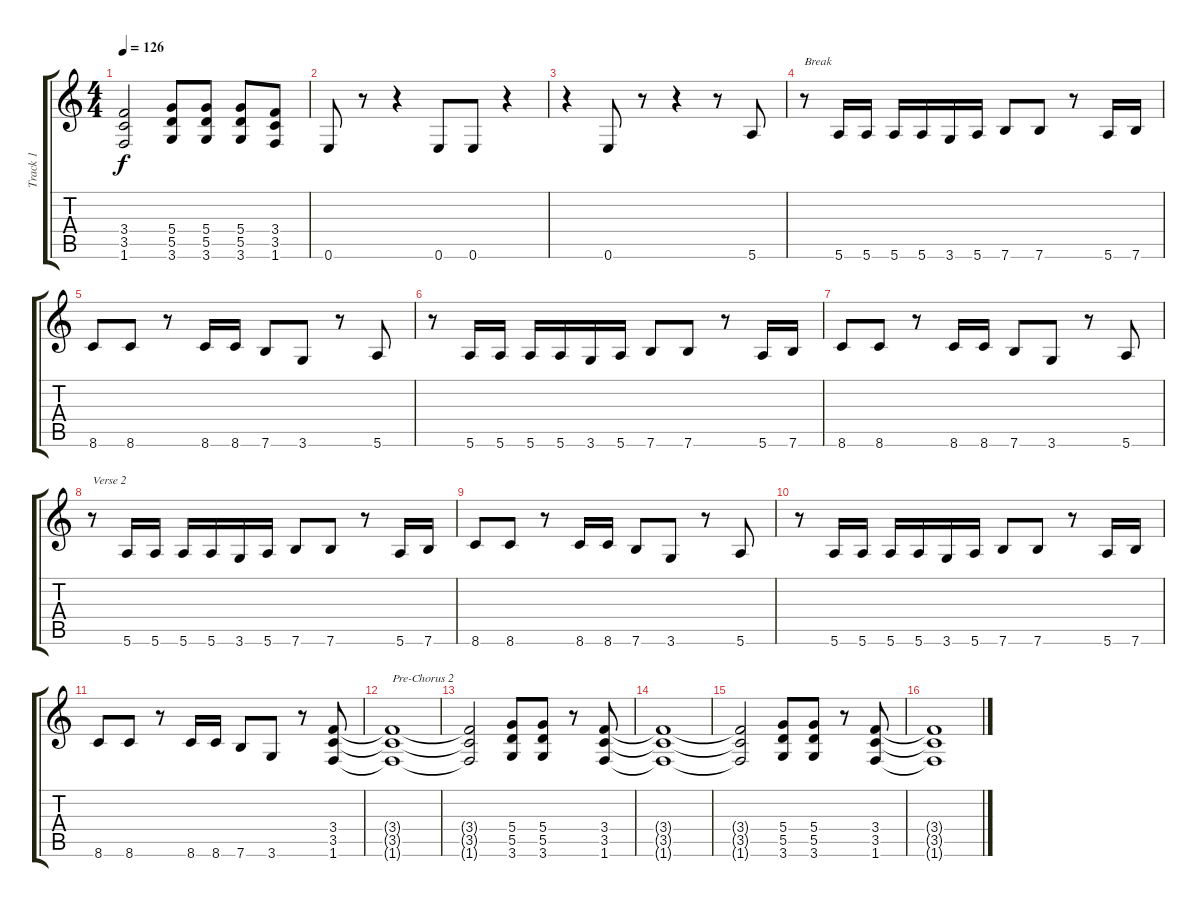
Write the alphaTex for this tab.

\track ("Track 1" "Track 1") {instrument overdrivenguitar}
\staff {score tabs}
\tuning (E4 B3 G3 D3 A2 E2) {hide}
\ts (4 4)
\tempo 126
\clef g2
\ks c
(3.4{t} 3.5{t} 1.6{t}).2{dy f} (5.4 5.5 3.6).8 (5.4 5.5 3.6).8 (5.4 5.5 3.6).8 (3.4 3.5 1.6).8 |
0.6.8 r.8 r.4 0.6.8 0.6.8 r.4 |
r.4 0.6.8 r.8 r.4 r.8 5.6.8 |
r.8{txt "Break"} 5.6.16 5.6.16 5.6.16 5.6.16 3.6.16 5.6.16 7.6.8 7.6.8 r.8 5.6.16 7.6.16 |
8.6.8 8.6.8 r.8 8.6.16 8.6.16 7.6.8 3.6.8 r.8 5.6.8 |
r.8 5.6.16 5.6.16 5.6.16 5.6.16 3.6.16 5.6.16 7.6.8 7.6.8 r.8 5.6.16 7.6.16 |
8.6.8 8.6.8 r.8 8.6.16 8.6.16 7.6.8 3.6.8 r.8 5.6.8 |
r.8{txt "Verse 2"} 5.6.16 5.6.16 5.6.16 5.6.16 3.6.16 5.6.16 7.6.8 7.6.8 r.8 5.6.16 7.6.16 |
8.6.8 8.6.8 r.8 8.6.16 8.6.16 7.6.8 3.6.8 r.8 5.6.8 |
r.8 5.6.16 5.6.16 5.6.16 5.6.16 3.6.16 5.6.16 7.6.8 7.6.8 r.8 5.6.16 7.6.16 |
8.6.8 8.6.8 r.8 8.6.16 8.6.16 7.6.8 3.6.8 r.8 (3.4 3.5 1.6).8 |
(3.4{t} 3.5{t} 1.6{t}).1{txt "Pre-Chorus 2"} |
(3.4{t} 3.5{t} 1.6{t}).2 (5.4 5.5 3.6).8 (5.4 5.5 3.6).8 r.8 (3.4 3.5 1.6).8 |
(3.4{t} 3.5{t} 1.6{t}).1 |
(3.4{t} 3.5{t} 1.6{t}).2 (5.4 5.5 3.6).8 (5.4 5.5 3.6).8 r.8 (3.4 3.5 1.6).8 |
(3.4{t} 3.5{t} 1.6{t}).1
